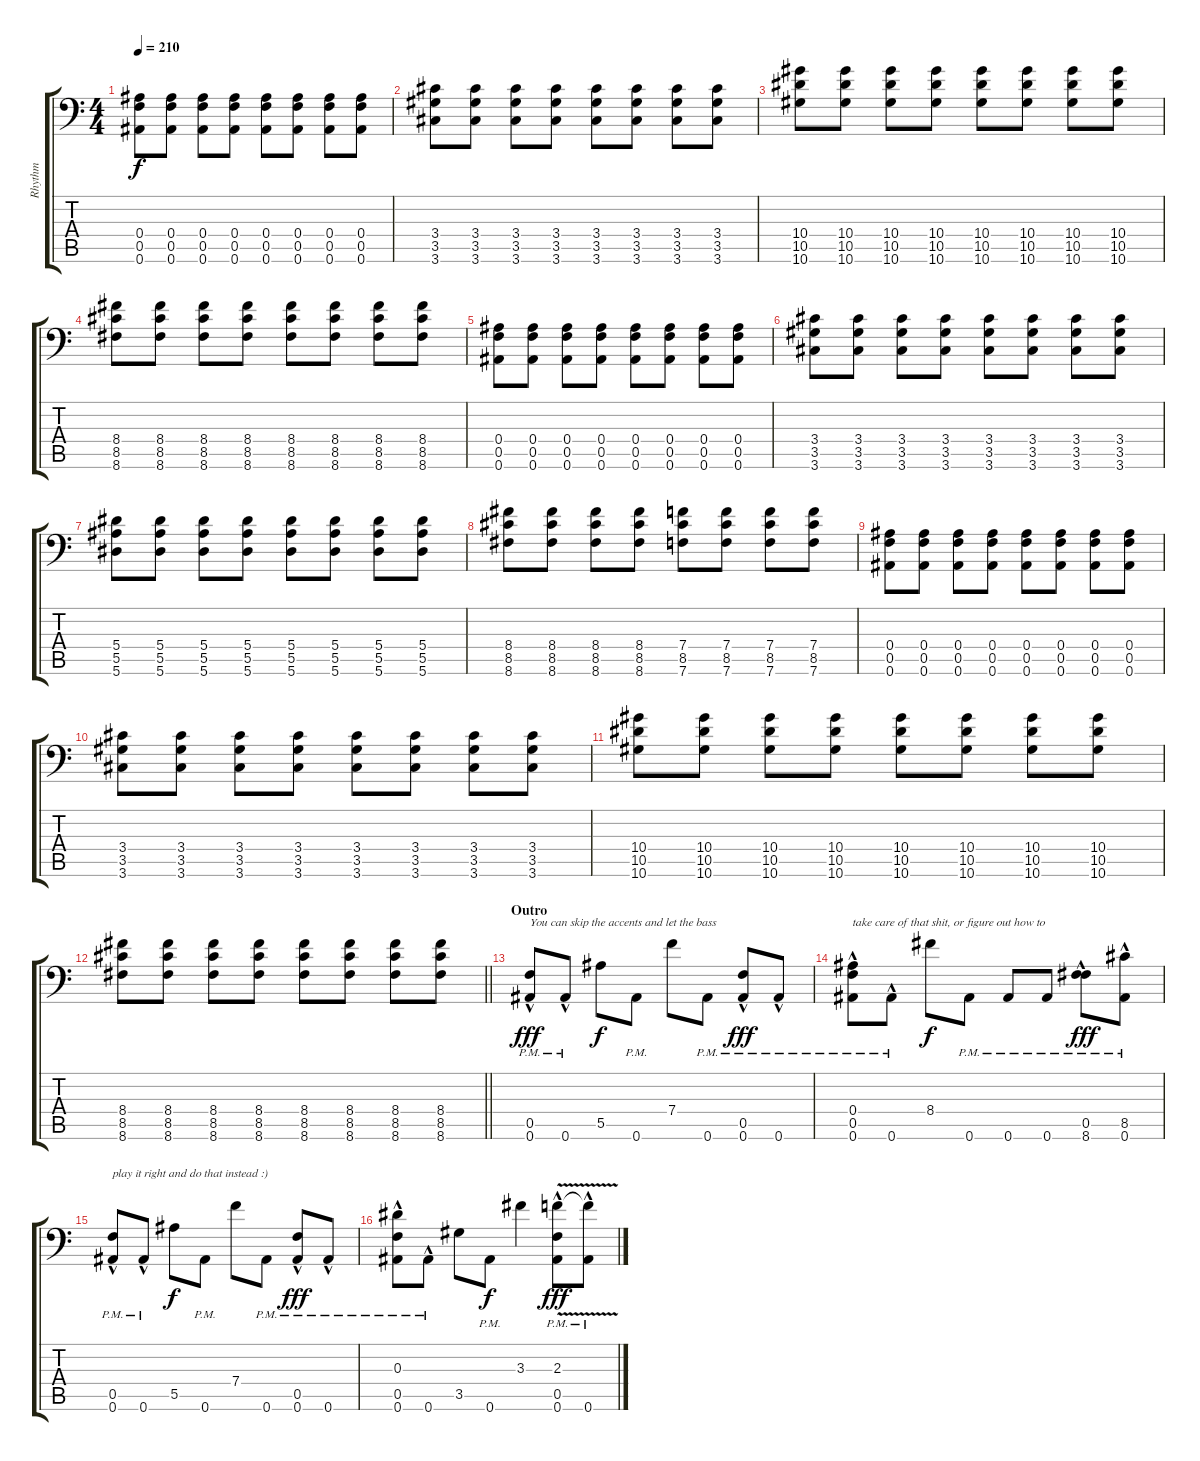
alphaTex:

\track ("Rhythm" "Rhythm") {instrument overdrivenguitar}
\staff {score tabs}
\tuning (C4 G3 Eb3 Bb2 F2 Bb1) {hide}
\ts (4 4)
\tempo 210
\clef f4
\ks c
(0.4 0.5 0.6).8{dy f} (0.4 0.5 0.6).8 (0.4 0.5 0.6).8 (0.4 0.5 0.6).8 (0.4 0.5 0.6).8 (0.4 0.5 0.6).8 (0.4 0.5 0.6).8 (0.4 0.5 0.6).8 |
(3.4 3.5 3.6).8 (3.4 3.5 3.6).8 (3.4 3.5 3.6).8 (3.4 3.5 3.6).8 (3.4 3.5 3.6).8 (3.4 3.5 3.6).8 (3.4 3.5 3.6).8 (3.4 3.5 3.6).8 |
(10.4 10.5 10.6).8 (10.4 10.5 10.6).8 (10.4 10.5 10.6).8 (10.4 10.5 10.6).8 (10.4 10.5 10.6).8 (10.4 10.5 10.6).8 (10.4 10.5 10.6).8 (10.4 10.5 10.6).8 |
(8.4 8.5 8.6).8 (8.4 8.5 8.6).8 (8.4 8.5 8.6).8 (8.4 8.5 8.6).8 (8.4 8.5 8.6).8 (8.4 8.5 8.6).8 (8.4 8.5 8.6).8 (8.4 8.5 8.6).8 |
(0.4 0.5 0.6).8 (0.4 0.5 0.6).8 (0.4 0.5 0.6).8 (0.4 0.5 0.6).8 (0.4 0.5 0.6).8 (0.4 0.5 0.6).8 (0.4 0.5 0.6).8 (0.4 0.5 0.6).8 |
(3.4 3.5 3.6).8 (3.4 3.5 3.6).8 (3.4 3.5 3.6).8 (3.4 3.5 3.6).8 (3.4 3.5 3.6).8 (3.4 3.5 3.6).8 (3.4 3.5 3.6).8 (3.4 3.5 3.6).8 |
(5.4 5.5 5.6).8 (5.4 5.5 5.6).8 (5.4 5.5 5.6).8 (5.4 5.5 5.6).8 (5.4 5.5 5.6).8 (5.4 5.5 5.6).8 (5.4 5.5 5.6).8 (5.4 5.5 5.6).8 |
(8.4 8.5 8.6).8 (8.4 8.5 8.6).8 (8.4 8.5 8.6).8 (8.4 8.5 8.6).8 (7.4 8.5 7.6).8 (7.4 8.5 7.6).8 (7.4 8.5 7.6).8 (7.4 8.5 7.6).8 |
(0.4 0.5 0.6).8 (0.4 0.5 0.6).8 (0.4 0.5 0.6).8 (0.4 0.5 0.6).8 (0.4 0.5 0.6).8 (0.4 0.5 0.6).8 (0.4 0.5 0.6).8 (0.4 0.5 0.6).8 |
(3.4 3.5 3.6).8 (3.4 3.5 3.6).8 (3.4 3.5 3.6).8 (3.4 3.5 3.6).8 (3.4 3.5 3.6).8 (3.4 3.5 3.6).8 (3.4 3.5 3.6).8 (3.4 3.5 3.6).8 |
(10.4 10.5 10.6).8 (10.4 10.5 10.6).8 (10.4 10.5 10.6).8 (10.4 10.5 10.6).8 (10.4 10.5 10.6).8 (10.4 10.5 10.6).8 (10.4 10.5 10.6).8 (10.4 10.5 10.6).8 |
\barLineRight lightlight
(8.4 8.5 8.6).8 (8.4 8.5 8.6).8 (8.4 8.5 8.6).8 (8.4 8.5 8.6).8 (8.4 8.5 8.6).8 (8.4 8.5 8.6).8 (8.4 8.5 8.6).8 (8.4 8.5 8.6).8 |
\section ("" "Outro")
(0.5{hac pm} 0.6{hac pm}).8{txt "You can skip the accents and let the bass " dy fff volume 16 balance 16} 0.6{hac pm}.8 5.5.8{dy f} 0.6{pm}.8 7.4.8 0.6{pm}.8 (0.5{hac pm} 0.6{hac pm}).8{dy fff} 0.6{hac pm}.8 |
(0.4{pm} 0.5{pm} 0.6{hac pm}).8{txt "take care of that shit, or figure out how to "} 0.6{hac pm}.8 8.4.8{dy f} 0.6{pm}.8 0.6{pm}.8 0.6{pm}.8 (0.5{pm} 8.6{hac}).8{dy fff} (8.5 0.6{hac pm}).8 |
(0.5{hac pm} 0.6{hac pm}).8{txt "play it right and do that instead :)"} 0.6{hac pm}.8 5.5.8{dy f} 0.6{pm}.8 7.4.8 0.6{pm}.8 (0.5{hac pm} 0.6{hac pm}).8{dy fff} 0.6{hac pm}.8 |
(0.3 0.5 0.6{hac pm}).8 0.6{hac pm}.8 3.5.8 0.6{pm}.8{dy f} 3.3.4 (2.3{v} 0.5{pm} 0.6{hac pm}).8{dy fff} (2.3{t} 0.6{hac pm}).8
